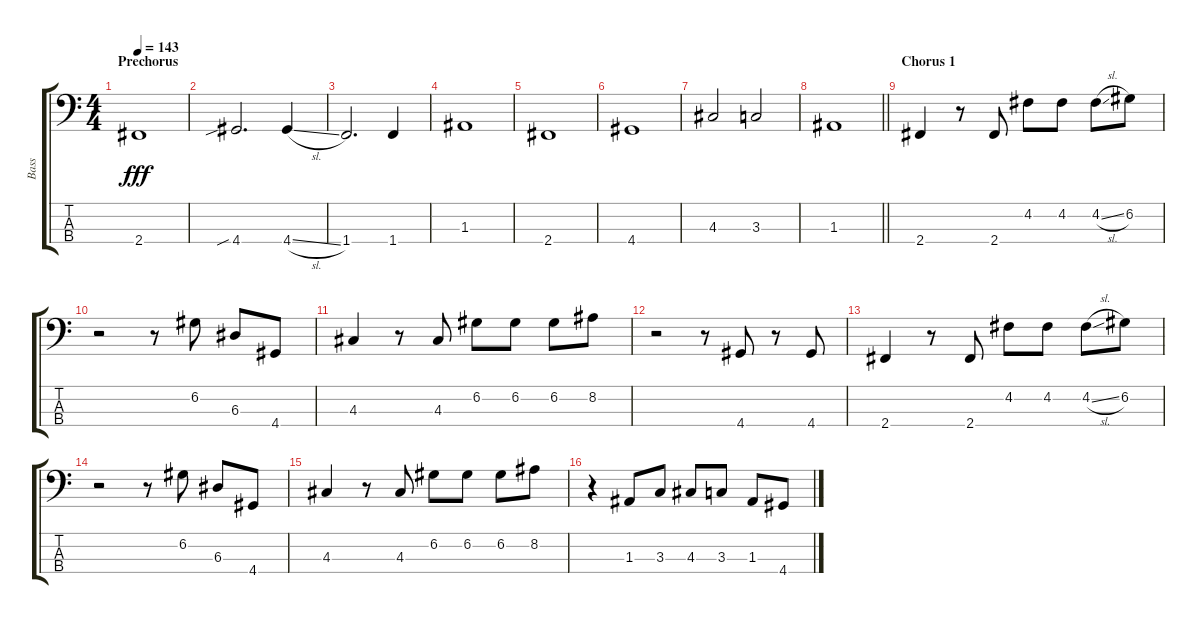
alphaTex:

\track ("Bass" "Bass") {instrument electricbassfinger}
\staff {score tabs}
\tuning (G2 D2 A1 E1) {hide}
\ts (4 4)
\section ("" "Prechorus")
\tempo 143
\clef f4
\ks c
2.4.1{dy fff} |
4.4{sib}.2{d} 4.4{sl}.4 |
1.4.2{d} 1.4.4 |
1.3.1 |
2.4.1 |
4.4.1 |
4.3.2 3.3.2 |
\barLineRight lightlight
1.3.1 |
\section ("" "Chorus 1")
2.4.4 r.8 2.4.8 4.2.8 4.2.8 4.2{sl}.8 6.2.8 |
r.2 r.8 6.2.8 6.3.8 4.4.8 |
4.3.4 r.8 4.3.8 6.2.8 6.2.8 6.2.8 8.2.8 |
r.2 r.8 4.4.8 r.8 4.4.8 |
2.4.4 r.8 2.4.8 4.2.8 4.2.8 4.2{sl}.8 6.2.8 |
r.2 r.8 6.2.8 6.3.8 4.4.8 |
4.3.4 r.8 4.3.8 6.2.8 6.2.8 6.2.8 8.2.8 |
r.4 1.3.8 3.3.8 4.3.8 3.3.8 1.3.8 4.4.8
